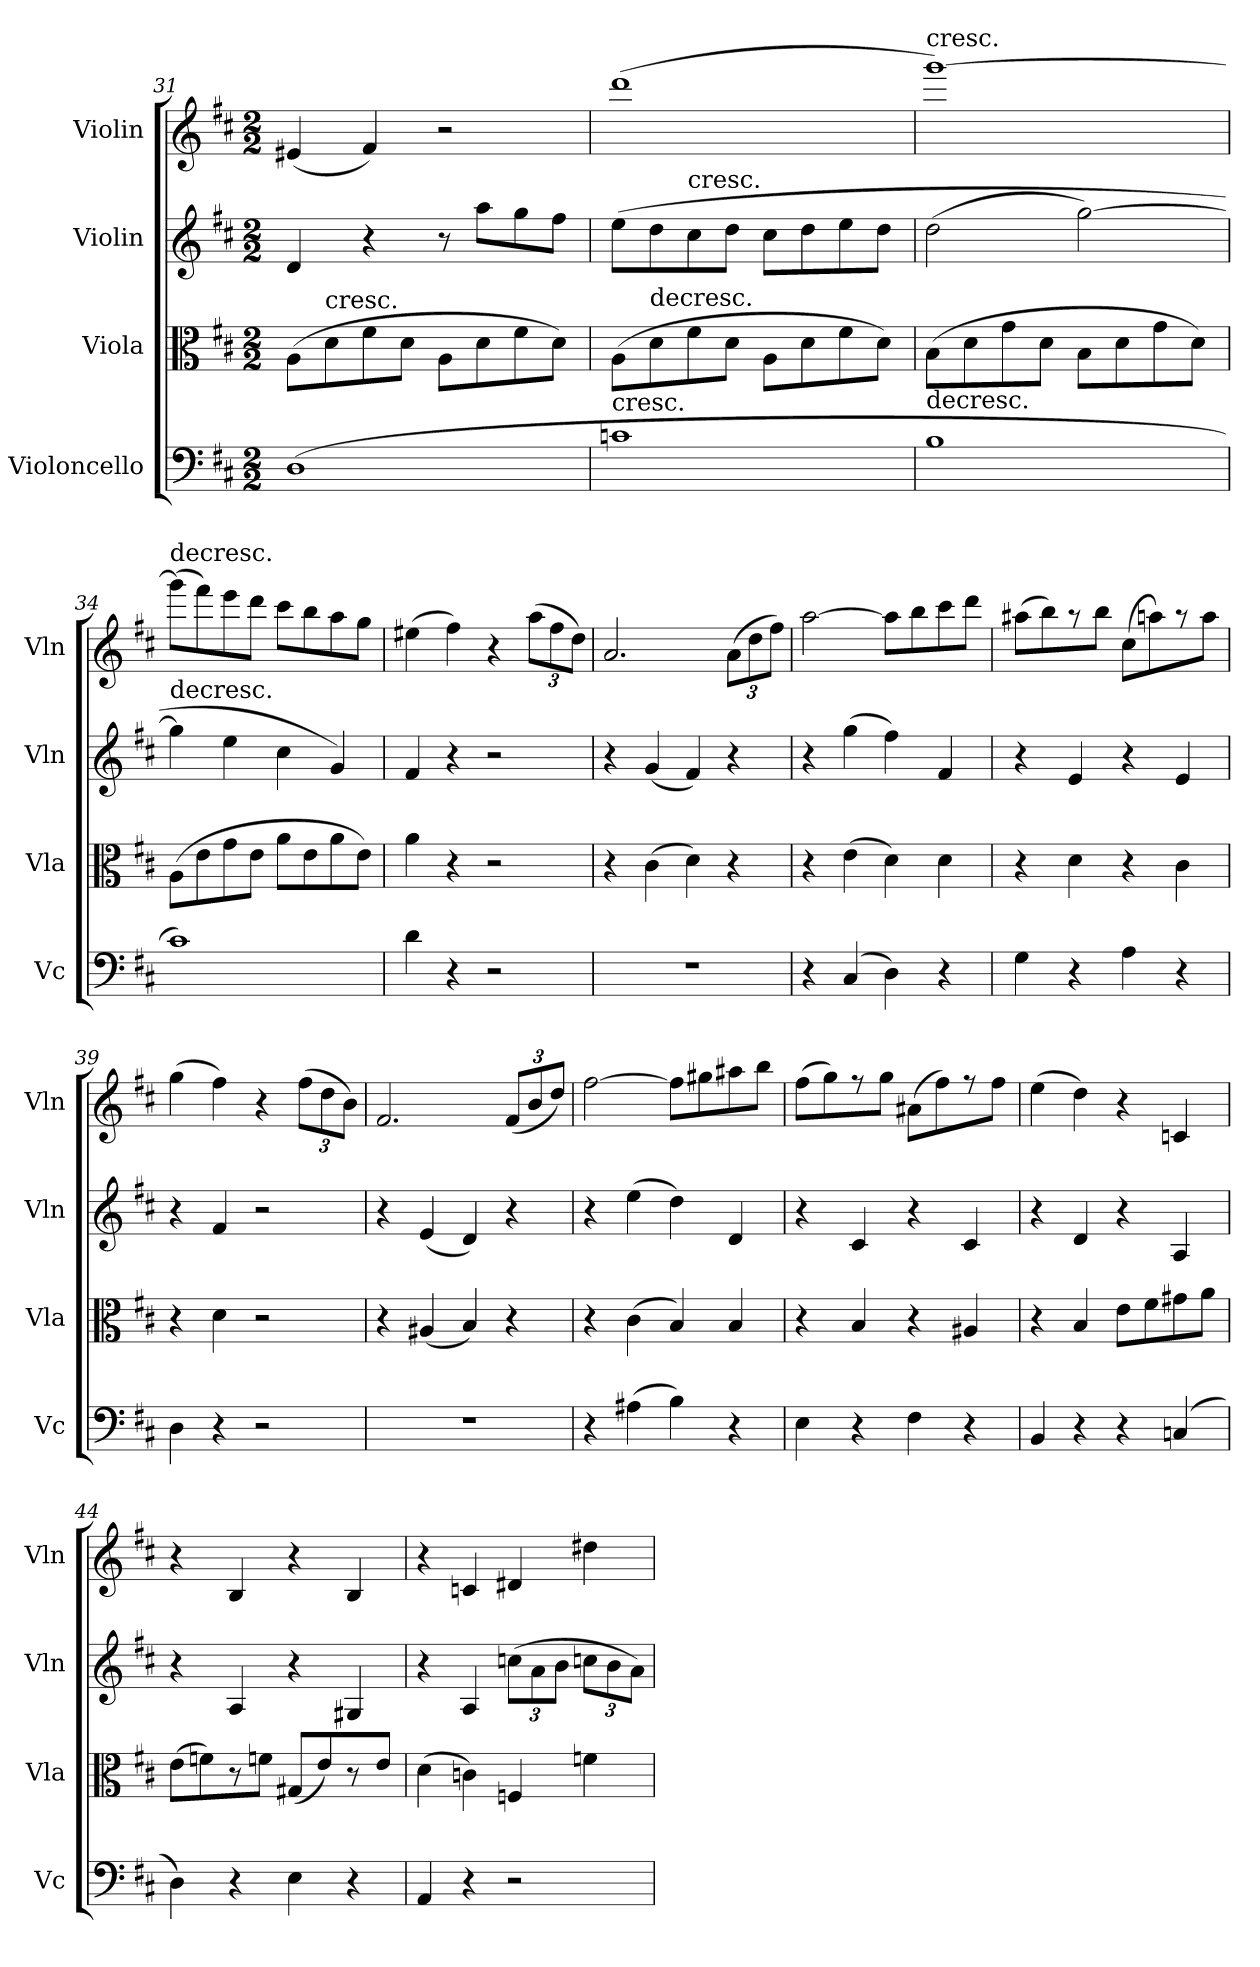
**kern	**kern	**kern	**kern
*part4	*part3	*part2	*part1
*staff4	*staff3	*staff2	*staff1
*I"Violoncello	*I"Viola	*I"Violin	*I"Violin
*I'Vc	*I'Vla	*I'Vln	*I'Vln
*clefF4	*clefC3	*clefG2	*clefG2
*k[f#c#]	*k[f#c#]	*k[f#c#]	*k[f#c#]
*D:	*D:	*D:	*D:
*M2/2	*M2/2	*M2/2	*M2/2
=31	=31	=31	=31
(1D	(8A\L	4d/	(4e#X/
!	!LO:TX:t=cresc.	!	!
.	8d\	.	.
.	8f#\	4r	4f#/)
.	8d\J	.	.
.	8A\L	8r	2r
.	8d\	8aa\L	.
.	8f#\	8gg\	.
.	8d\J)	8ff#\J	.
=32	=32	=32	=32
!LO:TX:t=cresc.	!	!	!
1cn	(8A\L	(8ee\L	(1ddd
!	!LO:TX:t=decresc.	!	!
.	8d\	8dd\	.
!	!	!LO:TX:t=cresc.	!
.	8f#\	8cc#\	.
.	8d\J	8dd\J	.
.	8A\L	8cc#\L	.
.	8d\	8dd\	.
.	8f#\	8ee\	.
.	8d\J)	8dd\J	.
=33	=33	=33	=33
!	!	!	!LO:TX:t=cresc.
!LO:TX:t=decresc.	!	!	!
1B	(8B\L	(2dd\	[1ggg)
.	8d\	.	.
.	8g\	.	.
.	8d\J	.	.
.	8B\L	[2gg\)	.
.	8d\	.	.
.	8g\	.	.
.	8d\J)	.	.
=34	=34	=34	=34
!	!	!	!LO:TX:t=decresc.
!	!	!LO:TX:t=decresc.	!
1c#)	(8A\L	4gg\]	(8ggg\L]
.	8e\	.	8fff#\)
.	8g\	4ee\	8eee\
.	8e\J	.	8ddd\J
.	8a\L	4cc#\	8ccc#\L
.	8e\	.	8bb\
.	8a\	4g/)	8aa\
.	8e\J)	.	8gg\J
=35	=35	=35	=35
4d\	4a\	4f#/	(4ee#X\
4r	4r	4r	4ff#\)
2r	2r	2r	4r
.	.	.	(12aa\L
.	.	.	12ff#\
.	.	.	12dd\J)
=36	=36	=36	=36
1r	4r	4r	2.a/
.	(4c#\	(4g/	.
.	4d\)	4f#/)	.
.	4r	4r	(12a\L
.	.	.	12dd\
.	.	.	12ff#\J)
=37	=37	=37	=37
4r	4r	4r	[2aa\
(4C#/	(4e\	(4gg\	.
4D\)	4d\)	4ff#\)	8aa\L]
.	.	.	8bb\
4r	4d\	4f#/	8ccc#\
.	.	.	8ddd\J
=38	=38	=38	=38
4G\	4r	4r	(8aa#X\L
.	.	.	8bb\)
4r	4d\	4e/	8r
.	.	.	8bb\J
4A\	4r	4r	(8cc#\L
.	.	.	8aan\)
4r	4c#\	4e/	8r
.	.	.	8aa\J
=39	=39	=39	=39
4D\	4r	4r	(4gg\
4r	4d\	4f#/	4ff#\)
2r	2r	2r	4r
.	.	.	(12ff#\L
.	.	.	12dd\
.	.	.	12b\J)
=40	=40	=40	=40
1r	4r	4r	2.f#/
.	(4A#X/	(4e/	.
.	4B/)	4d/)	.
.	4r	4r	(12f#/L
.	.	.	12b/
.	.	.	12dd/J)
=41	=41	=41	=41
4r	4r	4r	[2ff#\
(4A#X\	(4c#\	(4ee\	.
4B\)	4B/)	4dd\)	8ff#\L]
.	.	.	8gg#X\
4r	4B/	4d/	8aa#X\
.	.	.	8bb\J
=42	=42	=42	=42
4E\	4r	4r	(8ff#\L
.	.	.	8gg\)
4r	4B/	4c#/	8r
.	.	.	8gg\J
4F#\	4r	4r	(8a#X\L
.	.	.	8ff#\)
4r	4A#X/	4c#/	8r
.	.	.	8ff#\J
=43	=43	=43	=43
4BB/	4r	4r	(4ee\
4r	4B/	4d/	4dd\)
4r	8e\L	4r	4r
.	8f#\	.	.
(4Cn/	8g#X\	4A/	4cn/
.	8a\J	.	.
=44	=44	=44	=44
4D\)	(8e\L	4r	4r
.	8fn\)	.	.
4r	8r	4A/	4B/
.	8fn\J	.	.
4E\	(8G#X/L	4r	4r
.	8e/)	.	.
4r	8r	4G#X/	4B/
.	8e/J	.	.
=45	=45	=45	=45
4AA/	(4d\	4r	4r
4r	4cn\)	4A/	4cn/
2r	4Fn/	(12ccn\L	4d#X/
.	.	12a\	.
.	.	12b\J	.
.	4fn\	12ccn\L	4dd#X\
.	.	12b\	.
.	.	12a\J)	.
=	=	=	=
*-	*-	*-	*-
